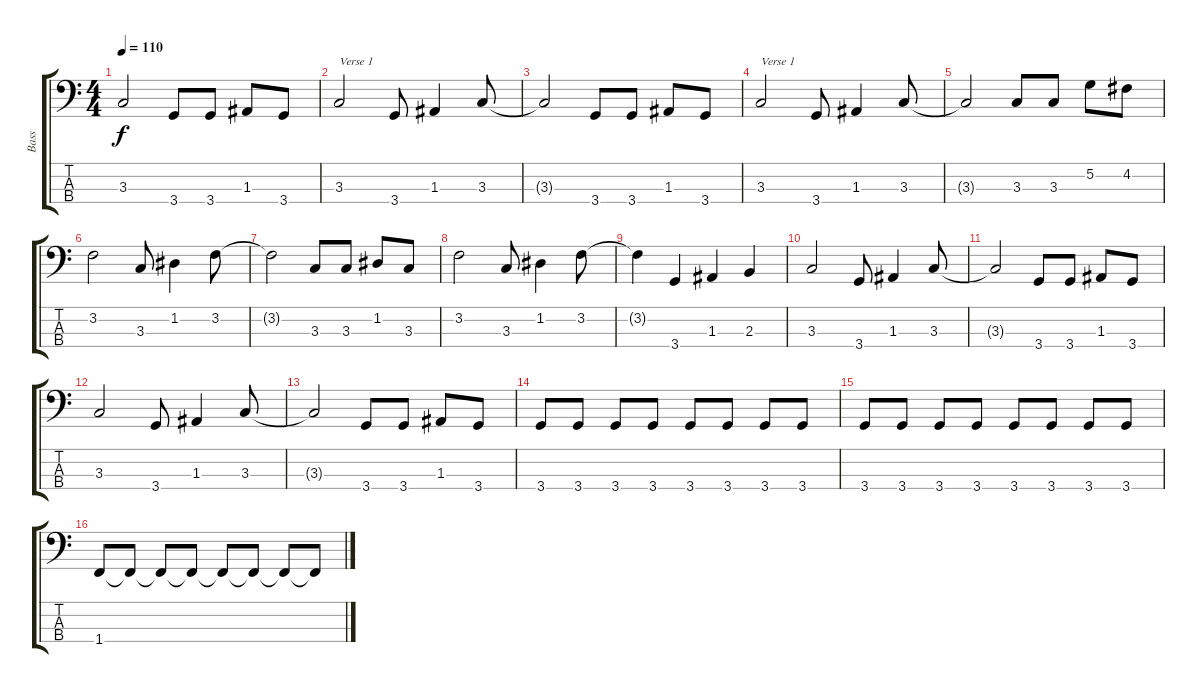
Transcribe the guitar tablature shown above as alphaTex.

\track ("Bass" "Bass") {instrument electricbassfinger}
\staff {score tabs}
\tuning (G2 D2 A1 E1) {hide}
\ts (4 4)
\tempo 110
\clef f4
\ks c
3.3{t}.2{dy f} 3.4.8 3.4.8 1.3.8 3.4.8 |
3.3.2{txt "Verse 1"} 3.4.8 1.3.4 3.3.8 |
3.3{t}.2 3.4.8 3.4.8 1.3.8 3.4.8 |
3.3.2{txt "Verse 1"} 3.4.8 1.3.4 3.3.8 |
3.3{t}.2 3.3.8 3.3.8 5.2.8 4.2.8 |
3.2.2 3.3.8 1.2.4 3.2.8 |
3.2{t}.2 3.3.8 3.3.8 1.2.8 3.3.8 |
3.2.2 3.3.8 1.2.4 3.2.8 |
3.2{t}.4 3.4.4 1.3.4 2.3.4 |
3.3.2 3.4.8 1.3.4 3.3.8 |
3.3{t}.2 3.4.8 3.4.8 1.3.8 3.4.8 |
3.3.2 3.4.8 1.3.4 3.3.8 |
3.3{t}.2 3.4.8 3.4.8 1.3.8 3.4.8 |
3.4.8 3.4.8 3.4.8 3.4.8 3.4.8 3.4.8 3.4.8 3.4.8 |
3.4.8 3.4.8 3.4.8 3.4.8 3.4.8 3.4.8 3.4.8 3.4.8 |
1.4.8 1.4{t}.8 1.4{t}.8 1.4{t}.8 1.4{t}.8 1.4{t}.8 1.4{t}.8 1.4{t}.8
